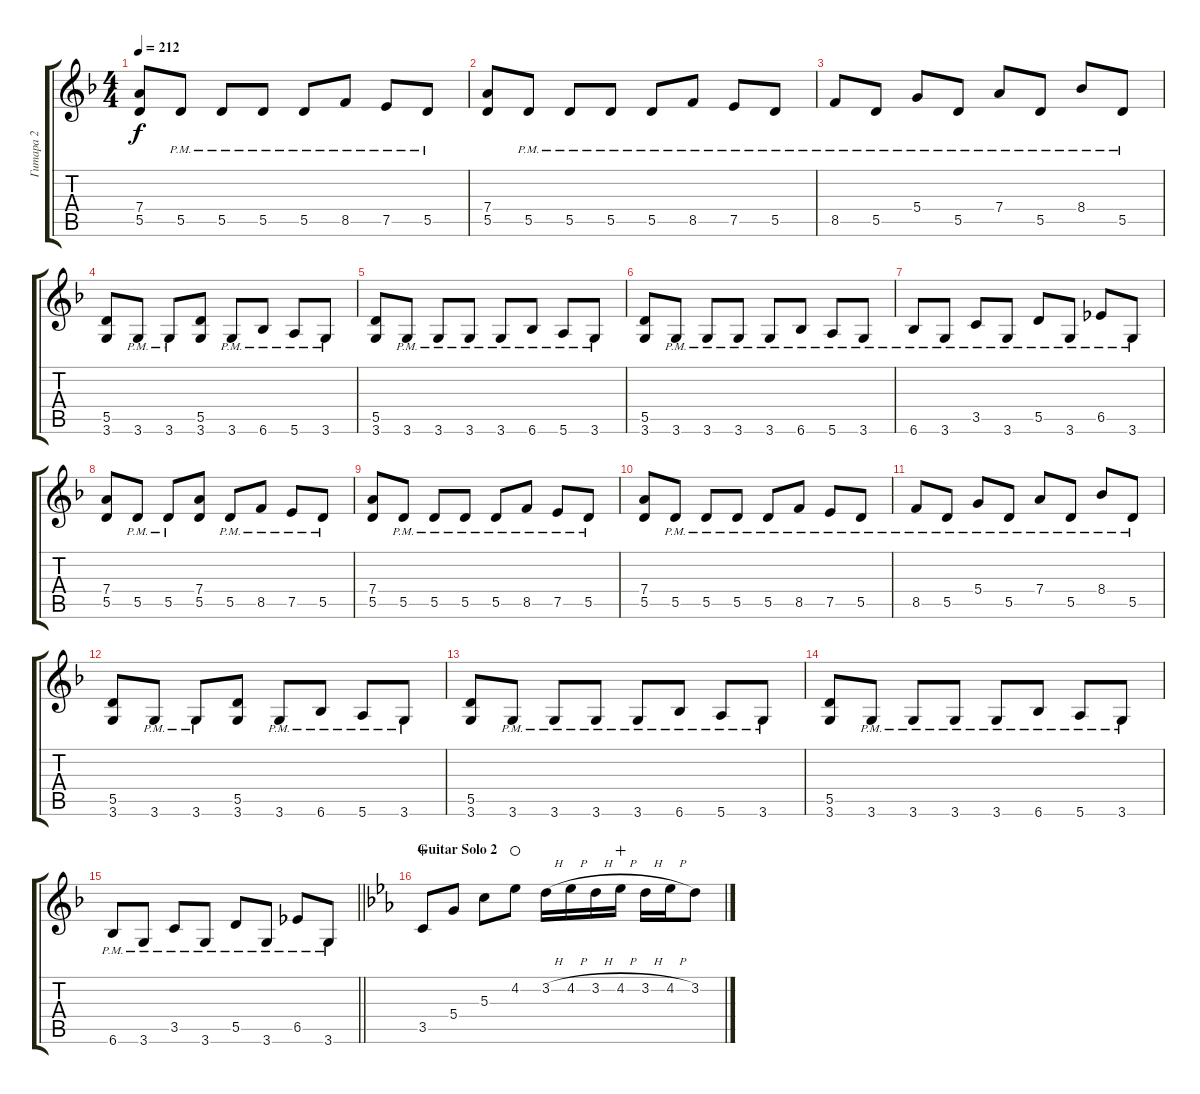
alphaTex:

\track ("Гитара 2" "Гитара 2") {instrument distortionguitar}
\staff {score tabs}
\tuning (E4 B3 G3 D3 A2 E2) {hide}
\ts (4 4)
\tempo 212
\clef g2
\ks dminor
(7.4 5.5).8{dy f} 5.5{pm}.8 5.5{pm}.8 5.5{pm}.8 5.5{pm}.8 8.5{pm}.8 7.5{pm}.8 5.5{pm}.8 |
(7.4 5.5).8 5.5{pm}.8 5.5{pm}.8 5.5{pm}.8 5.5{pm}.8 8.5{pm}.8 7.5{pm}.8 5.5{pm}.8 |
8.5{pm}.8 5.5{pm}.8 5.4{pm}.8 5.5{pm}.8 7.4{pm}.8 5.5{pm}.8 8.4{pm}.8 5.5{pm}.8 |
(5.5 3.6).8 3.6{pm}.8 3.6{pm}.8 (5.5 3.6).8 3.6{pm}.8 6.6{pm}.8 5.6{pm}.8 3.6{pm}.8 |
(5.5 3.6).8 3.6{pm}.8 3.6{pm}.8 3.6{pm}.8 3.6{pm}.8 6.6{pm}.8 5.6{pm}.8 3.6{pm}.8 |
(5.5 3.6).8 3.6{pm}.8 3.6{pm}.8 3.6{pm}.8 3.6{pm}.8 6.6{pm}.8 5.6{pm}.8 3.6{pm}.8 |
6.6{pm}.8 3.6{pm}.8 3.5{pm}.8 3.6{pm}.8 5.5{pm}.8 3.6{pm}.8 6.5{pm}.8 3.6{pm}.8 |
(7.4 5.5).8{volume 11} 5.5{pm}.8 5.5{pm}.8 (7.4 5.5).8 5.5{pm}.8 8.5{pm}.8 7.5{pm}.8 5.5{pm}.8 |
(7.4 5.5).8 5.5{pm}.8 5.5{pm}.8 5.5{pm}.8 5.5{pm}.8 8.5{pm}.8 7.5{pm}.8 5.5{pm}.8 |
(7.4 5.5).8 5.5{pm}.8 5.5{pm}.8 5.5{pm}.8 5.5{pm}.8 8.5{pm}.8 7.5{pm}.8 5.5{pm}.8 |
8.5{pm}.8 5.5{pm}.8 5.4{pm}.8 5.5{pm}.8 7.4{pm}.8 5.5{pm}.8 8.4{pm}.8 5.5{pm}.8 |
(5.5 3.6).8 3.6{pm}.8 3.6{pm}.8 (5.5 3.6).8 3.6{pm}.8 6.6{pm}.8 5.6{pm}.8 3.6{pm}.8 |
(5.5 3.6).8 3.6{pm}.8 3.6{pm}.8 3.6{pm}.8 3.6{pm}.8 6.6{pm}.8 5.6{pm}.8 3.6{pm}.8 |
(5.5 3.6).8 3.6{pm}.8 3.6{pm}.8 3.6{pm}.8 3.6{pm}.8 6.6{pm}.8 5.6{pm}.8 3.6{pm}.8 |
\barLineRight lightlight
6.6{pm}.8 3.6{pm}.8 3.5{pm}.8 3.6{pm}.8 5.5{pm}.8 3.6{pm}.8 6.5{pm}.8 3.6{pm}.8 |
\section ("" "Guitar Solo 2")
\ks cminor
3.5.8{volume 10 wahc} 5.4.8 5.3.8 4.2.8{waho} 3.2{h}.16 4.2{h}.16 3.2{h}.16 4.2{h}.16{wahc} 3.2{h}.16 4.2{h}.16 3.2.8
